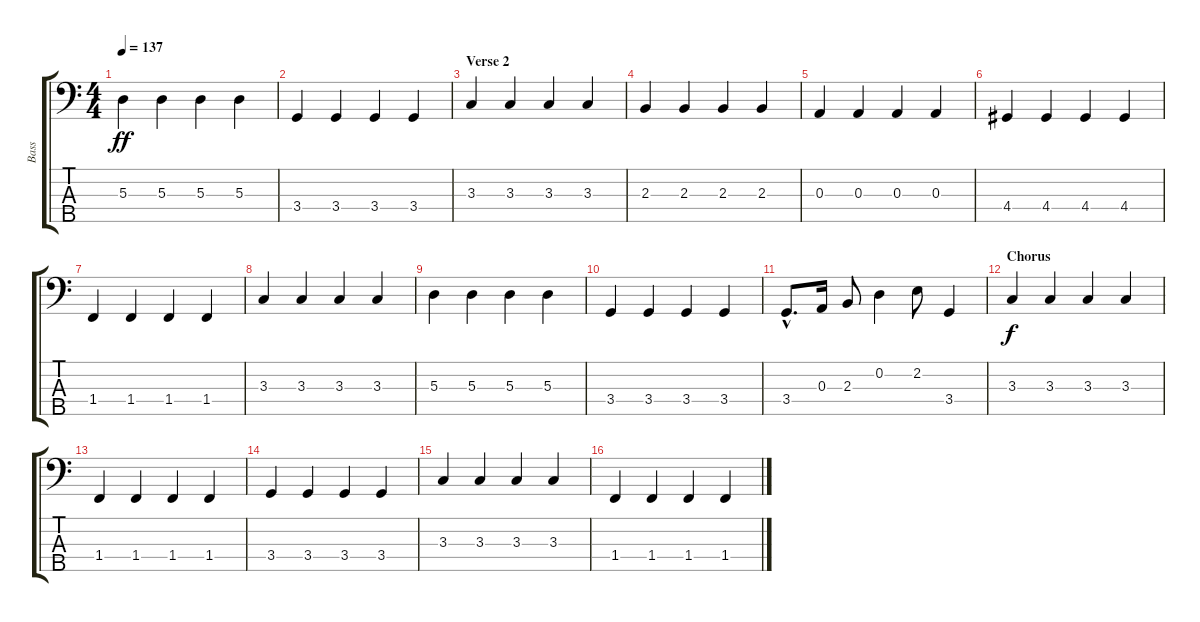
\track ("Bass" "Bass") {instrument electricbasspick}
\staff {score tabs}
\tuning (G2 D2 A1 E1 B0) {hide}
\ts (4 4)
\tempo 137
\clef f4
\ks c
5.3.4{dy ff} 5.3.4 5.3.4 5.3.4 |
3.4.4 3.4.4 3.4.4 3.4.4 |
\section ("" "Verse 2")
3.3.4 3.3.4 3.3.4 3.3.4 |
2.3.4 2.3.4 2.3.4 2.3.4 |
0.3.4 0.3.4 0.3.4 0.3.4 |
4.4.4 4.4.4 4.4.4 4.4.4 |
1.4.4 1.4.4 1.4.4 1.4.4 |
3.3.4 3.3.4 3.3.4 3.3.4 |
5.3.4 5.3.4 5.3.4 5.3.4 |
3.4.4 3.4.4 3.4.4 3.4.4 |
3.4{hac}.8{d} 0.3.16 2.3.8 0.2.4 2.2.8 3.4.4 |
\section ("" "Chorus")
3.3.4{dy f} 3.3.4 3.3.4 3.3.4 |
1.4.4 1.4.4 1.4.4 1.4.4 |
3.4.4 3.4.4 3.4.4 3.4.4 |
3.3.4 3.3.4 3.3.4 3.3.4 |
1.4.4 1.4.4 1.4.4 1.4.4
